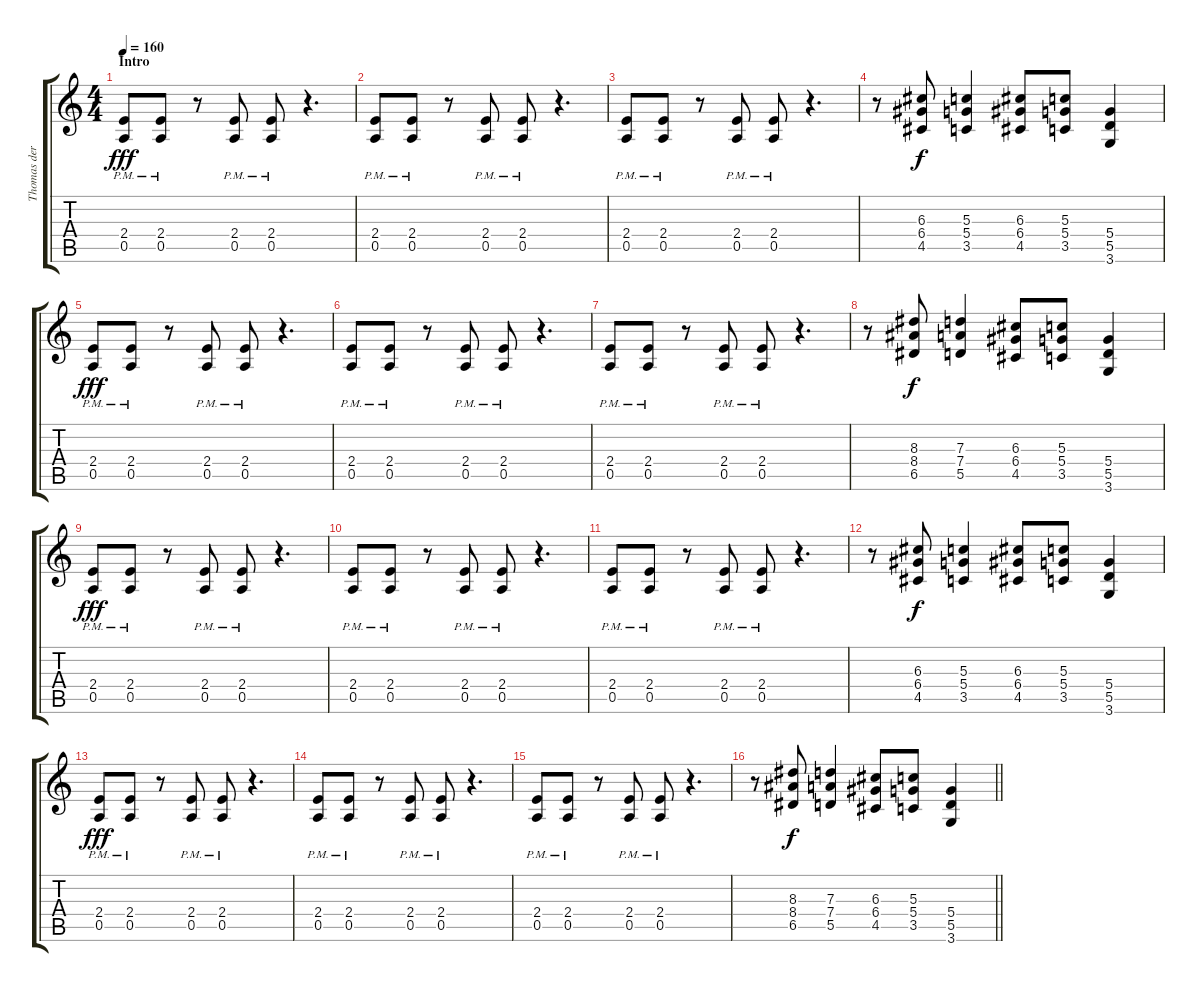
\track ("Thomas der Münzer" "Thomas der") {instrument distortionguitar}
\staff {score tabs}
\tuning (E4 B3 G3 D3 A2 E2) {hide}
\ts (4 4)
\section ("" "Intro")
\tempo 160
\clef g2
\ks c
(2.4{pm} 0.5{pm}).8{dy fff instrument distortionguitar} (2.4{pm} 0.5{pm}).8 r.8 (2.4{pm} 0.5{pm}).8 (2.4{pm} 0.5{pm}).8 r.4{d} |
(2.4{pm} 0.5{pm}).8 (2.4{pm} 0.5{pm}).8 r.8 (2.4{pm} 0.5{pm}).8 (2.4{pm} 0.5{pm}).8 r.4{d} |
(2.4{pm} 0.5{pm}).8 (2.4{pm} 0.5{pm}).8 r.8 (2.4{pm} 0.5{pm}).8 (2.4{pm} 0.5{pm}).8 r.4{d} |
r.8 (6.3 6.4 4.5).8{dy f} (5.3 5.4 3.5).4 (6.3 6.4 4.5).8 (5.3 5.4 3.5).8 (5.4 5.5 3.6).4 |
(2.4{pm} 0.5{pm}).8{dy fff} (2.4{pm} 0.5{pm}).8 r.8 (2.4{pm} 0.5{pm}).8 (2.4{pm} 0.5{pm}).8 r.4{d} |
(2.4{pm} 0.5{pm}).8 (2.4{pm} 0.5{pm}).8 r.8 (2.4{pm} 0.5{pm}).8 (2.4{pm} 0.5{pm}).8 r.4{d} |
(2.4{pm} 0.5{pm}).8 (2.4{pm} 0.5{pm}).8 r.8 (2.4{pm} 0.5{pm}).8 (2.4{pm} 0.5{pm}).8 r.4{d} |
r.8 (8.3 8.4 6.5).8{dy f} (7.3 7.4 5.5).4 (6.3 6.4 4.5).8 (5.3 5.4 3.5).8 (5.4 5.5 3.6).4 |
(2.4{pm} 0.5{pm}).8{dy fff} (2.4{pm} 0.5{pm}).8 r.8 (2.4{pm} 0.5{pm}).8 (2.4{pm} 0.5{pm}).8 r.4{d} |
(2.4{pm} 0.5{pm}).8 (2.4{pm} 0.5{pm}).8 r.8 (2.4{pm} 0.5{pm}).8 (2.4{pm} 0.5{pm}).8 r.4{d} |
(2.4{pm} 0.5{pm}).8 (2.4{pm} 0.5{pm}).8 r.8 (2.4{pm} 0.5{pm}).8 (2.4{pm} 0.5{pm}).8 r.4{d} |
r.8 (6.3 6.4 4.5).8{dy f} (5.3 5.4 3.5).4 (6.3 6.4 4.5).8 (5.3 5.4 3.5).8 (5.4 5.5 3.6).4 |
(2.4{pm} 0.5{pm}).8{dy fff} (2.4{pm} 0.5{pm}).8 r.8 (2.4{pm} 0.5{pm}).8 (2.4{pm} 0.5{pm}).8 r.4{d} |
(2.4{pm} 0.5{pm}).8 (2.4{pm} 0.5{pm}).8 r.8 (2.4{pm} 0.5{pm}).8 (2.4{pm} 0.5{pm}).8 r.4{d} |
(2.4{pm} 0.5{pm}).8 (2.4{pm} 0.5{pm}).8 r.8 (2.4{pm} 0.5{pm}).8 (2.4{pm} 0.5{pm}).8 r.4{d} |
\barLineRight lightlight
r.8 (8.3 8.4 6.5).8{dy f} (7.3 7.4 5.5).4 (6.3 6.4 4.5).8 (5.3 5.4 3.5).8 (5.4 5.5 3.6).4
